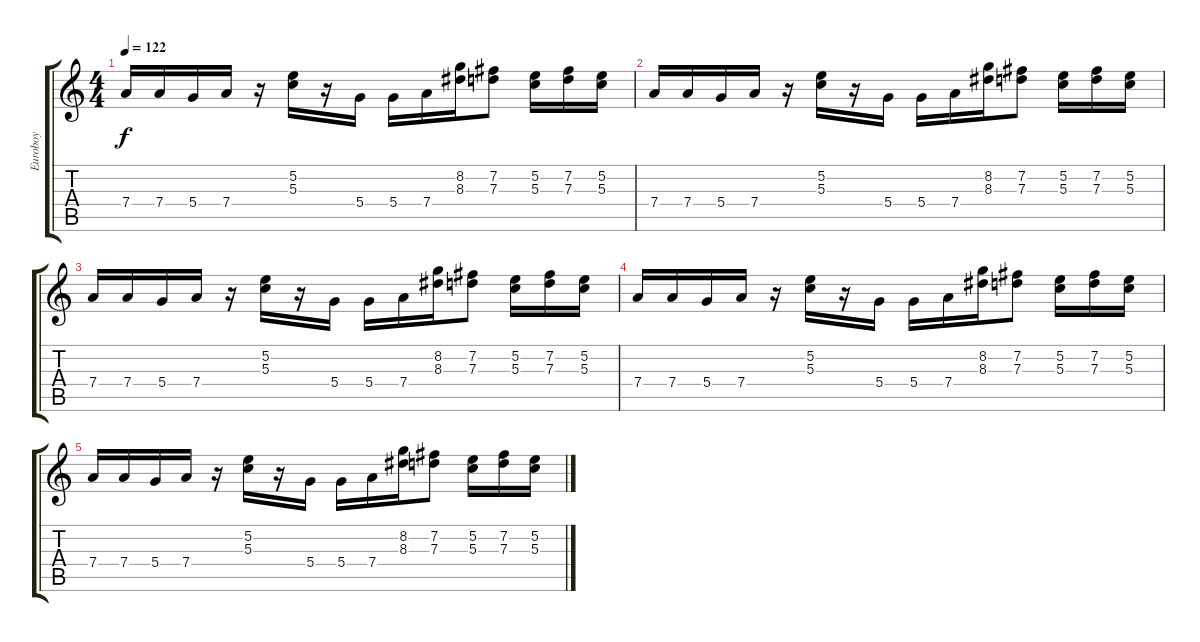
\track ("Euroboy" "Euroboy") {instrument distortionguitar}
\staff {score tabs}
\tuning (E4 B3 G3 D3 A2 E2) {hide}
\ts (4 4)
\tempo 122
\clef g2
\ks c
7.4.16{dy f} 7.4.16 5.4.16 7.4.16 r.16 (5.2 5.3).16 r.16 5.4.16 5.4.16 7.4.16 (8.2 8.3).16 (7.2 7.3).8 (5.2 5.3).16 (7.2 7.3).16 (5.2 5.3).16 |
7.4.16 7.4.16 5.4.16 7.4.16 r.16 (5.2 5.3).16 r.16 5.4.16 5.4.16 7.4.16 (8.2 8.3).16 (7.2 7.3).8 (5.2 5.3).16 (7.2 7.3).16 (5.2 5.3).16 |
7.4.16 7.4.16 5.4.16 7.4.16 r.16 (5.2 5.3).16 r.16 5.4.16 5.4.16 7.4.16 (8.2 8.3).16 (7.2 7.3).8 (5.2 5.3).16 (7.2 7.3).16 (5.2 5.3).16 |
7.4.16 7.4.16 5.4.16 7.4.16 r.16 (5.2 5.3).16 r.16 5.4.16 5.4.16 7.4.16 (8.2 8.3).16 (7.2 7.3).8 (5.2 5.3).16 (7.2 7.3).16 (5.2 5.3).16 |
7.4.16 7.4.16 5.4.16 7.4.16 r.16 (5.2 5.3).16 r.16 5.4.16 5.4.16 7.4.16 (8.2 8.3).16 (7.2 7.3).8 (5.2 5.3).16 (7.2 7.3).16 (5.2 5.3).16
